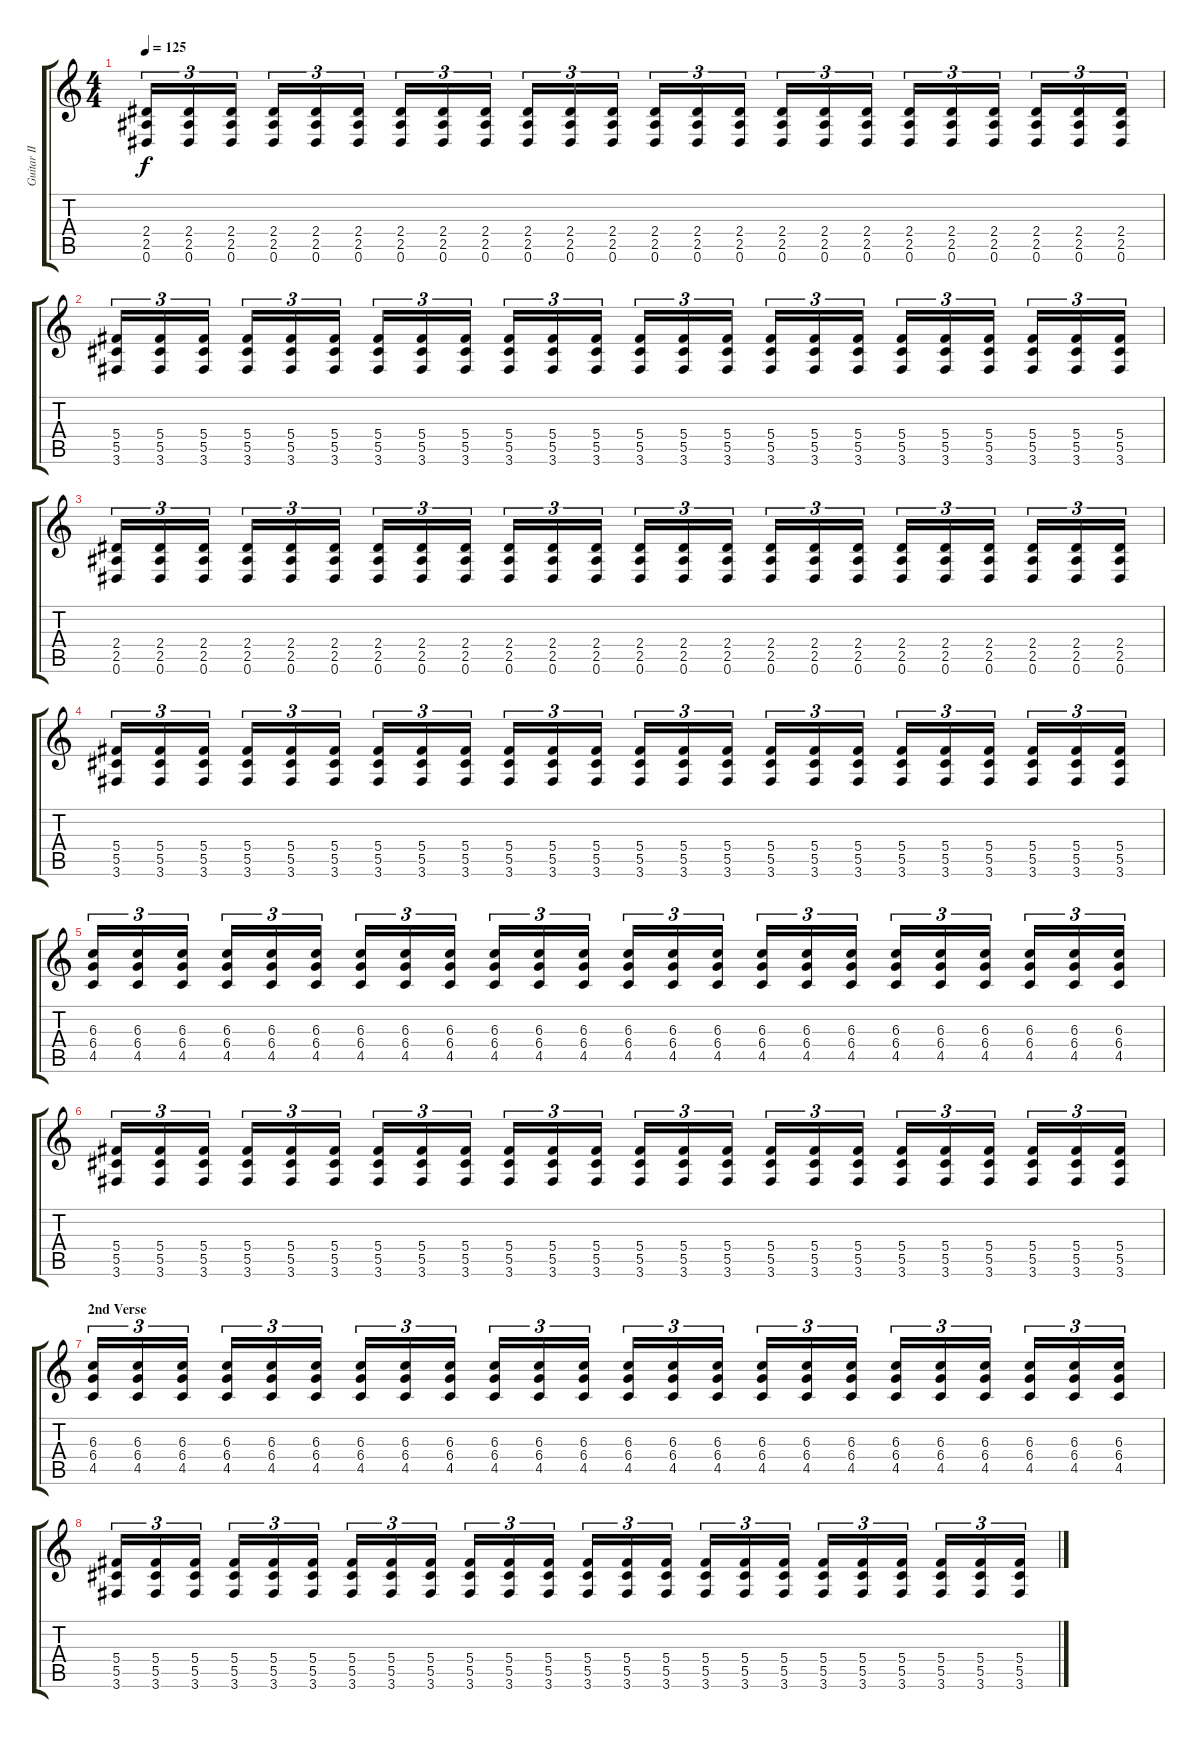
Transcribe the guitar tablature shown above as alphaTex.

\track ("Guitar II" "Guitar II") {instrument distortionguitar}
\staff {score tabs}
\tuning (Eb4 Bb3 Gb3 Db3 Ab2 Eb2) {hide}
\ts (4 4)
\tempo 125
\clef g2
\ks c
(2.4 2.5 0.6).16{tu (3 2) dy f} (2.4 2.5 0.6).16{tu (3 2)} (2.4 2.5 0.6).16{tu (3 2)} (2.4 2.5 0.6).16{tu (3 2)} (2.4 2.5 0.6).16{tu (3 2)} (2.4 2.5 0.6).16{tu (3 2)} (2.4 2.5 0.6).16{tu (3 2)} (2.4 2.5 0.6).16{tu (3 2)} (2.4 2.5 0.6).16{tu (3 2)} (2.4 2.5 0.6).16{tu (3 2)} (2.4 2.5 0.6).16{tu (3 2)} (2.4 2.5 0.6).16{tu (3 2)} (2.4 2.5 0.6).16{tu (3 2)} (2.4 2.5 0.6).16{tu (3 2)} (2.4 2.5 0.6).16{tu (3 2)} (2.4 2.5 0.6).16{tu (3 2)} (2.4 2.5 0.6).16{tu (3 2)} (2.4 2.5 0.6).16{tu (3 2)} (2.4 2.5 0.6).16{tu (3 2)} (2.4 2.5 0.6).16{tu (3 2)} (2.4 2.5 0.6).16{tu (3 2)} (2.4 2.5 0.6).16{tu (3 2)} (2.4 2.5 0.6).16{tu (3 2)} (2.4 2.5 0.6).16{tu (3 2)} |
(5.4 5.5 3.6).16{tu (3 2)} (5.4 5.5 3.6).16{tu (3 2)} (5.4 5.5 3.6).16{tu (3 2)} (5.4 5.5 3.6).16{tu (3 2)} (5.4 5.5 3.6).16{tu (3 2)} (5.4 5.5 3.6).16{tu (3 2)} (5.4 5.5 3.6).16{tu (3 2)} (5.4 5.5 3.6).16{tu (3 2)} (5.4 5.5 3.6).16{tu (3 2)} (5.4 5.5 3.6).16{tu (3 2)} (5.4 5.5 3.6).16{tu (3 2)} (5.4 5.5 3.6).16{tu (3 2)} (5.4 5.5 3.6).16{tu (3 2)} (5.4 5.5 3.6).16{tu (3 2)} (5.4 5.5 3.6).16{tu (3 2)} (5.4 5.5 3.6).16{tu (3 2)} (5.4 5.5 3.6).16{tu (3 2)} (5.4 5.5 3.6).16{tu (3 2)} (5.4 5.5 3.6).16{tu (3 2)} (5.4 5.5 3.6).16{tu (3 2)} (5.4 5.5 3.6).16{tu (3 2)} (5.4 5.5 3.6).16{tu (3 2)} (5.4 5.5 3.6).16{tu (3 2)} (5.4 5.5 3.6).16{tu (3 2)} |
(2.4 2.5 0.6).16{tu (3 2)} (2.4 2.5 0.6).16{tu (3 2)} (2.4 2.5 0.6).16{tu (3 2)} (2.4 2.5 0.6).16{tu (3 2)} (2.4 2.5 0.6).16{tu (3 2)} (2.4 2.5 0.6).16{tu (3 2)} (2.4 2.5 0.6).16{tu (3 2)} (2.4 2.5 0.6).16{tu (3 2)} (2.4 2.5 0.6).16{tu (3 2)} (2.4 2.5 0.6).16{tu (3 2)} (2.4 2.5 0.6).16{tu (3 2)} (2.4 2.5 0.6).16{tu (3 2)} (2.4 2.5 0.6).16{tu (3 2)} (2.4 2.5 0.6).16{tu (3 2)} (2.4 2.5 0.6).16{tu (3 2)} (2.4 2.5 0.6).16{tu (3 2)} (2.4 2.5 0.6).16{tu (3 2)} (2.4 2.5 0.6).16{tu (3 2)} (2.4 2.5 0.6).16{tu (3 2)} (2.4 2.5 0.6).16{tu (3 2)} (2.4 2.5 0.6).16{tu (3 2)} (2.4 2.5 0.6).16{tu (3 2)} (2.4 2.5 0.6).16{tu (3 2)} (2.4 2.5 0.6).16{tu (3 2)} |
(5.4 5.5 3.6).16{tu (3 2)} (5.4 5.5 3.6).16{tu (3 2)} (5.4 5.5 3.6).16{tu (3 2)} (5.4 5.5 3.6).16{tu (3 2)} (5.4 5.5 3.6).16{tu (3 2)} (5.4 5.5 3.6).16{tu (3 2)} (5.4 5.5 3.6).16{tu (3 2)} (5.4 5.5 3.6).16{tu (3 2)} (5.4 5.5 3.6).16{tu (3 2)} (5.4 5.5 3.6).16{tu (3 2)} (5.4 5.5 3.6).16{tu (3 2)} (5.4 5.5 3.6).16{tu (3 2)} (5.4 5.5 3.6).16{tu (3 2)} (5.4 5.5 3.6).16{tu (3 2)} (5.4 5.5 3.6).16{tu (3 2)} (5.4 5.5 3.6).16{tu (3 2)} (5.4 5.5 3.6).16{tu (3 2)} (5.4 5.5 3.6).16{tu (3 2)} (5.4 5.5 3.6).16{tu (3 2)} (5.4 5.5 3.6).16{tu (3 2)} (5.4 5.5 3.6).16{tu (3 2)} (5.4 5.5 3.6).16{tu (3 2)} (5.4 5.5 3.6).16{tu (3 2)} (5.4 5.5 3.6).16{tu (3 2)} |
(6.3 6.4 4.5).16{tu (3 2)} (6.3 6.4 4.5).16{tu (3 2)} (6.3 6.4 4.5).16{tu (3 2)} (6.3 6.4 4.5).16{tu (3 2)} (6.3 6.4 4.5).16{tu (3 2)} (6.3 6.4 4.5).16{tu (3 2)} (6.3 6.4 4.5).16{tu (3 2)} (6.3 6.4 4.5).16{tu (3 2)} (6.3 6.4 4.5).16{tu (3 2)} (6.3 6.4 4.5).16{tu (3 2)} (6.3 6.4 4.5).16{tu (3 2)} (6.3 6.4 4.5).16{tu (3 2)} (6.3 6.4 4.5).16{tu (3 2)} (6.3 6.4 4.5).16{tu (3 2)} (6.3 6.4 4.5).16{tu (3 2)} (6.3 6.4 4.5).16{tu (3 2)} (6.3 6.4 4.5).16{tu (3 2)} (6.3 6.4 4.5).16{tu (3 2)} (6.3 6.4 4.5).16{tu (3 2)} (6.3 6.4 4.5).16{tu (3 2)} (6.3 6.4 4.5).16{tu (3 2)} (6.3 6.4 4.5).16{tu (3 2)} (6.3 6.4 4.5).16{tu (3 2)} (6.3 6.4 4.5).16{tu (3 2)} |
(5.4 5.5 3.6).16{tu (3 2)} (5.4 5.5 3.6).16{tu (3 2)} (5.4 5.5 3.6).16{tu (3 2)} (5.4 5.5 3.6).16{tu (3 2)} (5.4 5.5 3.6).16{tu (3 2)} (5.4 5.5 3.6).16{tu (3 2)} (5.4 5.5 3.6).16{tu (3 2)} (5.4 5.5 3.6).16{tu (3 2)} (5.4 5.5 3.6).16{tu (3 2)} (5.4 5.5 3.6).16{tu (3 2)} (5.4 5.5 3.6).16{tu (3 2)} (5.4 5.5 3.6).16{tu (3 2)} (5.4 5.5 3.6).16{tu (3 2)} (5.4 5.5 3.6).16{tu (3 2)} (5.4 5.5 3.6).16{tu (3 2)} (5.4 5.5 3.6).16{tu (3 2)} (5.4 5.5 3.6).16{tu (3 2)} (5.4 5.5 3.6).16{tu (3 2)} (5.4 5.5 3.6).16{tu (3 2)} (5.4 5.5 3.6).16{tu (3 2)} (5.4 5.5 3.6).16{tu (3 2)} (5.4 5.5 3.6).16{tu (3 2)} (5.4 5.5 3.6).16{tu (3 2)} (5.4 5.5 3.6).16{tu (3 2)} |
\section ("" "2nd Verse")
(6.3 6.4 4.5).16{tu (3 2)} (6.3 6.4 4.5).16{tu (3 2)} (6.3 6.4 4.5).16{tu (3 2)} (6.3 6.4 4.5).16{tu (3 2)} (6.3 6.4 4.5).16{tu (3 2)} (6.3 6.4 4.5).16{tu (3 2)} (6.3 6.4 4.5).16{tu (3 2)} (6.3 6.4 4.5).16{tu (3 2)} (6.3 6.4 4.5).16{tu (3 2)} (6.3 6.4 4.5).16{tu (3 2)} (6.3 6.4 4.5).16{tu (3 2)} (6.3 6.4 4.5).16{tu (3 2)} (6.3 6.4 4.5).16{tu (3 2)} (6.3 6.4 4.5).16{tu (3 2)} (6.3 6.4 4.5).16{tu (3 2)} (6.3 6.4 4.5).16{tu (3 2)} (6.3 6.4 4.5).16{tu (3 2)} (6.3 6.4 4.5).16{tu (3 2)} (6.3 6.4 4.5).16{tu (3 2)} (6.3 6.4 4.5).16{tu (3 2)} (6.3 6.4 4.5).16{tu (3 2)} (6.3 6.4 4.5).16{tu (3 2)} (6.3 6.4 4.5).16{tu (3 2)} (6.3 6.4 4.5).16{tu (3 2)} |
(5.4 5.5 3.6).16{tu (3 2)} (5.4 5.5 3.6).16{tu (3 2)} (5.4 5.5 3.6).16{tu (3 2)} (5.4 5.5 3.6).16{tu (3 2)} (5.4 5.5 3.6).16{tu (3 2)} (5.4 5.5 3.6).16{tu (3 2)} (5.4 5.5 3.6).16{tu (3 2)} (5.4 5.5 3.6).16{tu (3 2)} (5.4 5.5 3.6).16{tu (3 2)} (5.4 5.5 3.6).16{tu (3 2)} (5.4 5.5 3.6).16{tu (3 2)} (5.4 5.5 3.6).16{tu (3 2)} (5.4 5.5 3.6).16{tu (3 2)} (5.4 5.5 3.6).16{tu (3 2)} (5.4 5.5 3.6).16{tu (3 2)} (5.4 5.5 3.6).16{tu (3 2)} (5.4 5.5 3.6).16{tu (3 2)} (5.4 5.5 3.6).16{tu (3 2)} (5.4 5.5 3.6).16{tu (3 2)} (5.4 5.5 3.6).16{tu (3 2)} (5.4 5.5 3.6).16{tu (3 2)} (5.4 5.5 3.6).16{tu (3 2)} (5.4 5.5 3.6).16{tu (3 2)} (5.4 5.5 3.6).16{tu (3 2)}
